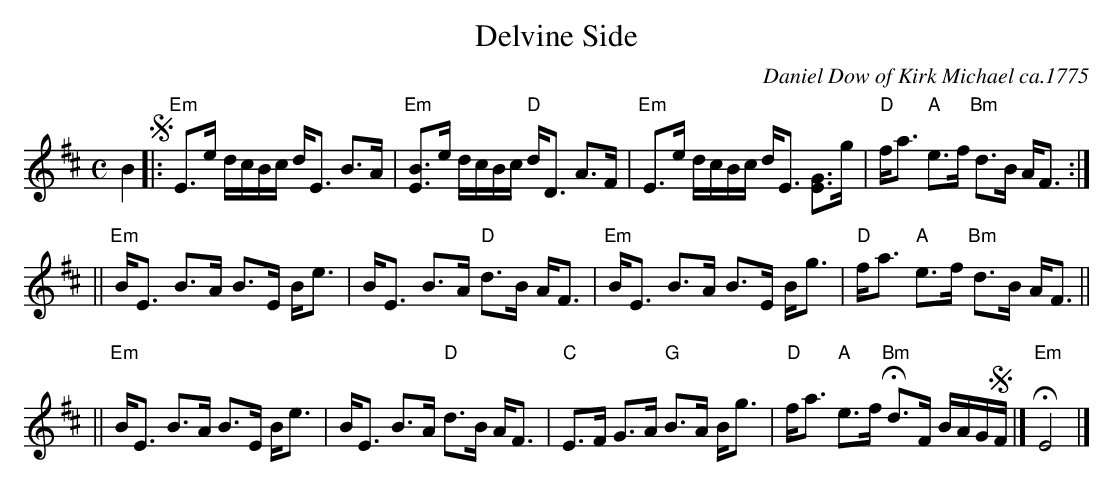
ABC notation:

X:1
T: Delvine Side
C: Daniel Dow of Kirk Michael ca.1775
L: 1/16
M: C
K: Edor
B4 !segno!\
|:"Em"E3e dcBc   dE3    B3A  |"Em"[B2E2]>e2 dcBc "D"dD3 A3F  \
| "Em"E3e dcBc   dE3 [G3E3]g | "D"fa3    "A"e3f "Bm"d3B AF3  :|
||"Em"BE3 B3A    B3E    Be3  |    BE3       B3A  "D"d3B AF3  \
| "Em"BE3 B3A    B3E    Bg3  | "D"fa3    "A"e3f "Bm"d3B AF3  ||
||"Em"BE3 B3A    B3E    Be3  |    BE3       B3A  "D"d3B AF3  \
|  "C"E3F G3A "G"B3A    Bg3  | "D"fa3    "A"e3f "Bm"Hd3F BAG!segno!F |] "Em"HE8 |]
